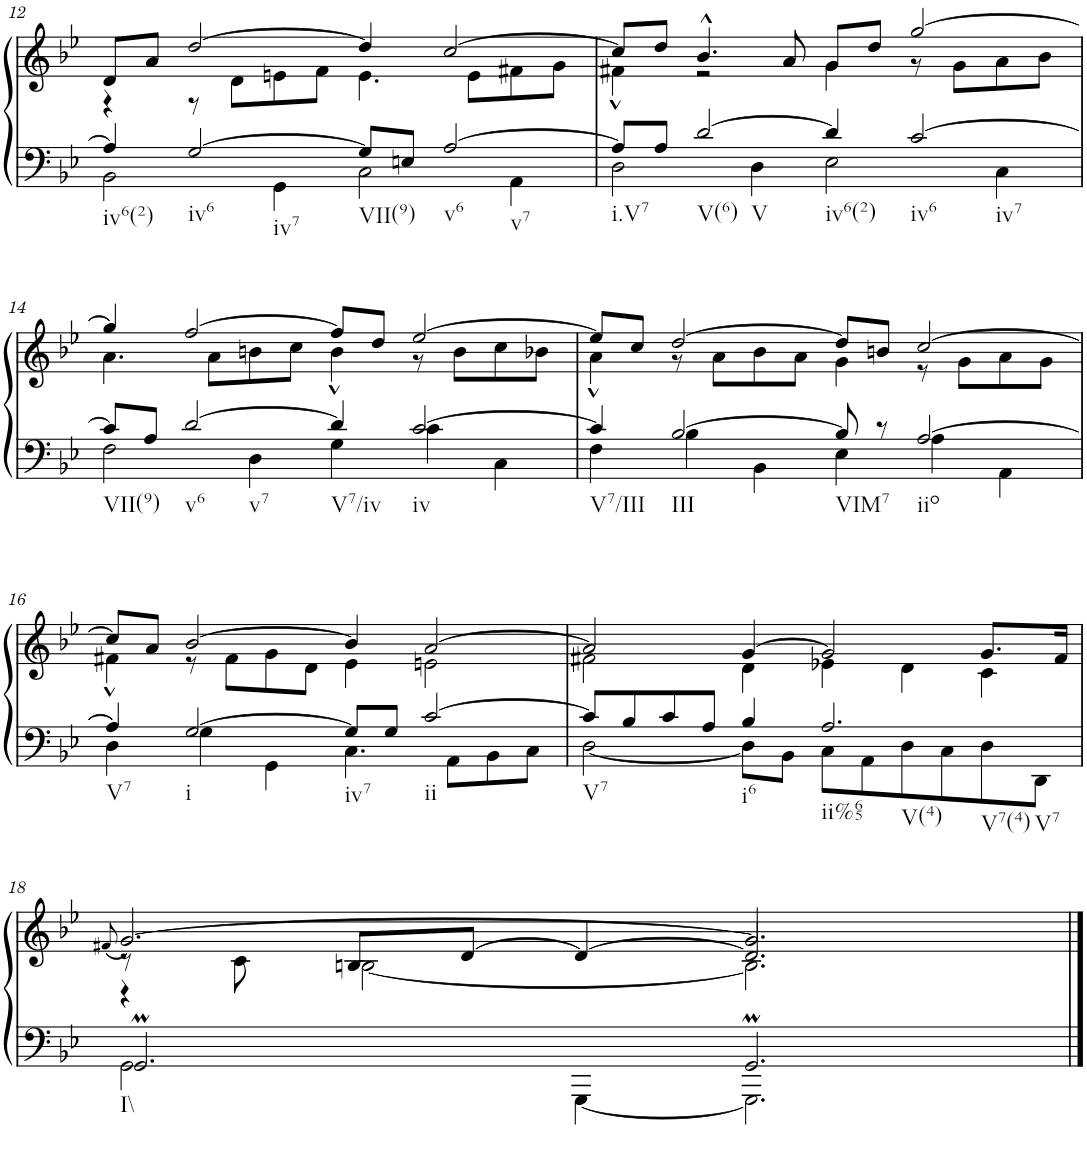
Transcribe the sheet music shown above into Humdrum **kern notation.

**kern	**kern
*part1	*part1
*staff2	*staff1
*I"Clavecin	*
!!LO:PB:g=z
*clefF4	*clefG2
*k[b-e-]	*k[b-e-]
*g:	*g:
*M6/4	*M6/4
=12	=12
*^	*^
!LO:TX:b:t=iv6(2)	!	!	!
4A/]	2BB-\	8d/L	4r
.	.	8a/J	.
!LO:TX:b:t=iv6	!	!	!
!LO:TX:b:t=iv7	!	!	!
[2G/	.	[2dd/	8r
.	.	.	8d\L
.	4GG\	.	8en\
.	.	.	8f\J
!LO:TX:b:t=VII(9)	!	!	!
8G/L]	2C\	4dd/]	4.e\
8En/J	.	.	.
!LO:TX:b:t=v6	!	!	!
!LO:TX:b:t=v7	!	!	!
[2A/	.	[2cc/	.
.	.	.	8e\L
.	4AA\	.	8f#X\
.	.	.	8g\J
=13	=13	=13	=13
!LO:TX:b:t=i.V7	!	!	!
8A/L]	2D\	8cc/L]	4f#X^^\
8A/J	.	8dd/J	.
!LO:TX:b:t=V(6)	!	!	!
!LO:TX:b:t=V	!	!	!
[2d/	.	4.b-^^/	2r
.	4D\	.	.
.	.	8a/	.
!LO:TX:b:t=iv6(2)	!	!	!
4d/]	2E-\	8g/L	4g\
.	.	8dd/J	.
!LO:TX:b:t=iv6	!	!	!
!LO:TX:b:t=iv7	!	!	!
[2c/	.	[2gg/	8r
.	.	.	8g\L
.	4C\	.	8a\
.	.	.	8b-\J
!!LO:LB:g=z	!!
=14	=14	=14	=14
!LO:TX:b:t=VII(9)	!	!	!
8c/L]	2F\	4gg/]	4.a\
8A/J	.	.	.
!LO:TX:b:t=v6	!	!	!
!LO:TX:b:t=v7	!	!	!
[2d/	.	[2ff/	.
.	.	.	8a\L
.	4D\	.	8bn\
.	.	.	8cc\J
!LO:TX:b:t=V7/iv	!	!	!
4d/]	4G\	8ff/L]	4b^^\
.	.	8dd/J	.
!LO:TX:b:t=iv	!	!	!
[2c/	4c\	[2ee-/	8r
.	.	.	8b\L
.	4C\	.	8cc\
.	.	.	8b-X\J
=15	=15	=15	=15
!LO:TX:b:t=V7/III	!	!	!
4c/]	4F\	8ee-/L]	4a^^\
.	.	8cc/J	.
!LO:TX:b:t=III	!	!	!
[2B-/	4B-\	[2dd/	8r
.	.	.	8a\L
.	4BB-\	.	8b-\
.	.	.	8a\J
!LO:TX:b:t=VIM7	!	!	!
8B-/]	4E-\	8dd/L]	4g\
8r	.	8bn/J	.
!LO:TX:b:t=iio	!	!	!
[2A/	4A\	[2cc/	8r
.	.	.	8g\L
.	4AA\	.	8a\
.	.	.	8g\J
!!LO:LB:g=z	!!
=16	=16	=16	=16
!LO:TX:b:t=V7	!	!	!
4A/]	4D\	8cc/L]	4f#X^^\
.	.	8a/J	.
!LO:TX:b:t=i	!	!	!
[2G/	4G\	[2b-/	8r
.	.	.	8f#\L
.	4GG\	.	8g\
.	.	.	8d\J
!LO:TX:b:t=iv7	!	!	!
8G/L]	4.C\	4b-/]	4e-\
8G/J	.	.	.
!LO:TX:b:t=ii	!	!	!
[2c/	.	[2a/	2en\
.	8AA\L	.	.
.	8BB-\	.	.
.	8C\J	.	.
=17	=17	=17	=17
!LO:TX:b:t=V7	!	!	!
8c/L]	[2D\	2a/]	2f#X\
8B-/	.	.	.
8c/	.	.	.
8A/J	.	.	.
!LO:TX:b:t=i6	!	!	!
4B-/	8D\L]	[4g/	4d\
.	8BB-\J	.	.
!LO:TX:b:t=ii%65	!	!	!
!LO:TX:b:t=V(4)	!	!	!
!LO:TX:b:t=V7(4)	!	!	!
!LO:TX:b:t=V7	!	!	!
2.A/	8C\L	2g/]	4e-X\
.	8AA\	.	.
.	8D\	.	4d\
.	8C\	.	.
.	8D\	8.g/L	4c\
.	8DD\J	.	.
.	.	16f#/Jk	.
*	*	*v	*v
!!LO:LB:g=z
=18	=18	=18
.	.	(<8qf#X/
*	*	*^
*	*	*	*^
!LO:TX:b:t=I\\	!	!	!	!
2.GGM/	2GG\	[2.g/)	8r	4r
.	.	.	8c\	.
.	.	.	[2Bn\	8B/L
.	.	.	.	[8d/J
.	[4GGG\	.	.	4d/_
2.GGM/	2.GGG\]	2.g/]	2.B\]	2.d/]
*v	*v	*	*	*
*	*v	*v	*v
==	==
*-	*-
